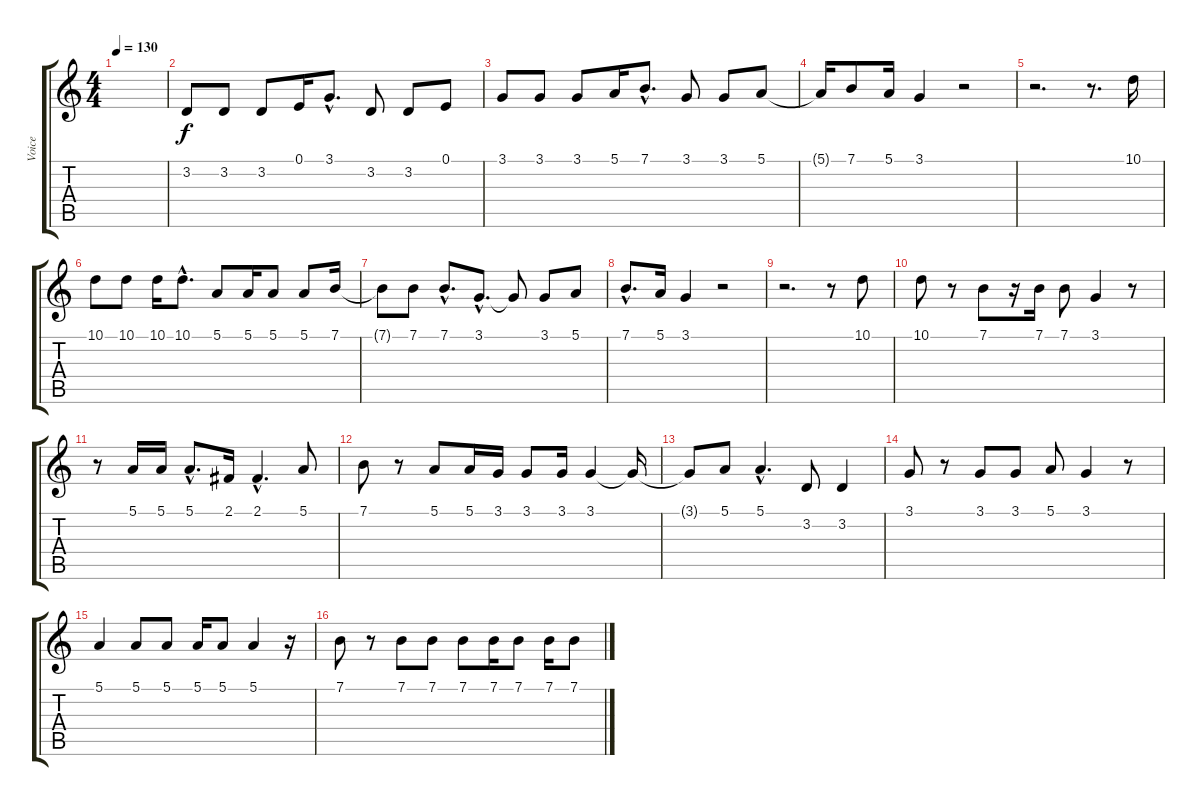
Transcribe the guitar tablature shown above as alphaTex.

\track ("Voice" "Voice") {instrument trumpet}
\staff {score tabs}
\tuning (E4 B3 G3 D3 A2 E2) {hide}
\ts (4 4)
\tempo 130
\clef g2
\ks c
|
3.2.8 3.2.8 3.2.8 0.1.16 3.1{hac}.8{d} 3.2.8 3.2.8 0.1.8 |
3.1.8 3.1.8 3.1.8 5.1.16 7.1{hac}.8{d} 3.1.8 3.1.8 5.1.8 |
5.1{t}.16 7.1.8 5.1.16 3.1.4 r.2 |
r.2{d} r.8{d} 10.1.16 |
10.1.8 10.1.8 10.1.16 10.1{hac}.8{d} 5.1.8 5.1.16 5.1.8 5.1.8 7.1.16 |
7.1{t}.8 7.1.8 7.1{hac}.8{d} 3.1{hac}.8{d} 3.1{t}.8 3.1.8 5.1.8 |
7.1{hac}.8{d} 5.1.16 3.1.4 r.2 |
r.2{d} r.8 10.1.8 |
10.1.8 r.8 7.1.8 r.16 7.1.16 7.1.8 3.1.4 r.8 |
r.8 5.1.16 5.1.16 5.1{hac}.8{d} 2.1.16 2.1{hac}.4{d} 5.1.8 |
7.1.8 r.8 5.1.8 5.1.16 3.1.16 3.1.8 3.1.16 3.1.4 3.1{t}.16 |
3.1{t}.8 5.1.8 5.1{hac}.4{d} 3.2.8 3.2.4 |
3.1.8 r.8 3.1.8 3.1.8 5.1.8 3.1.4 r.8 |
5.1.4 5.1.8 5.1.8 5.1.16 5.1.8 5.1.4 r.16 |
7.1.8 r.8 7.1.8 7.1.8 7.1.8 7.1.16 7.1.8 7.1.16 7.1.8
